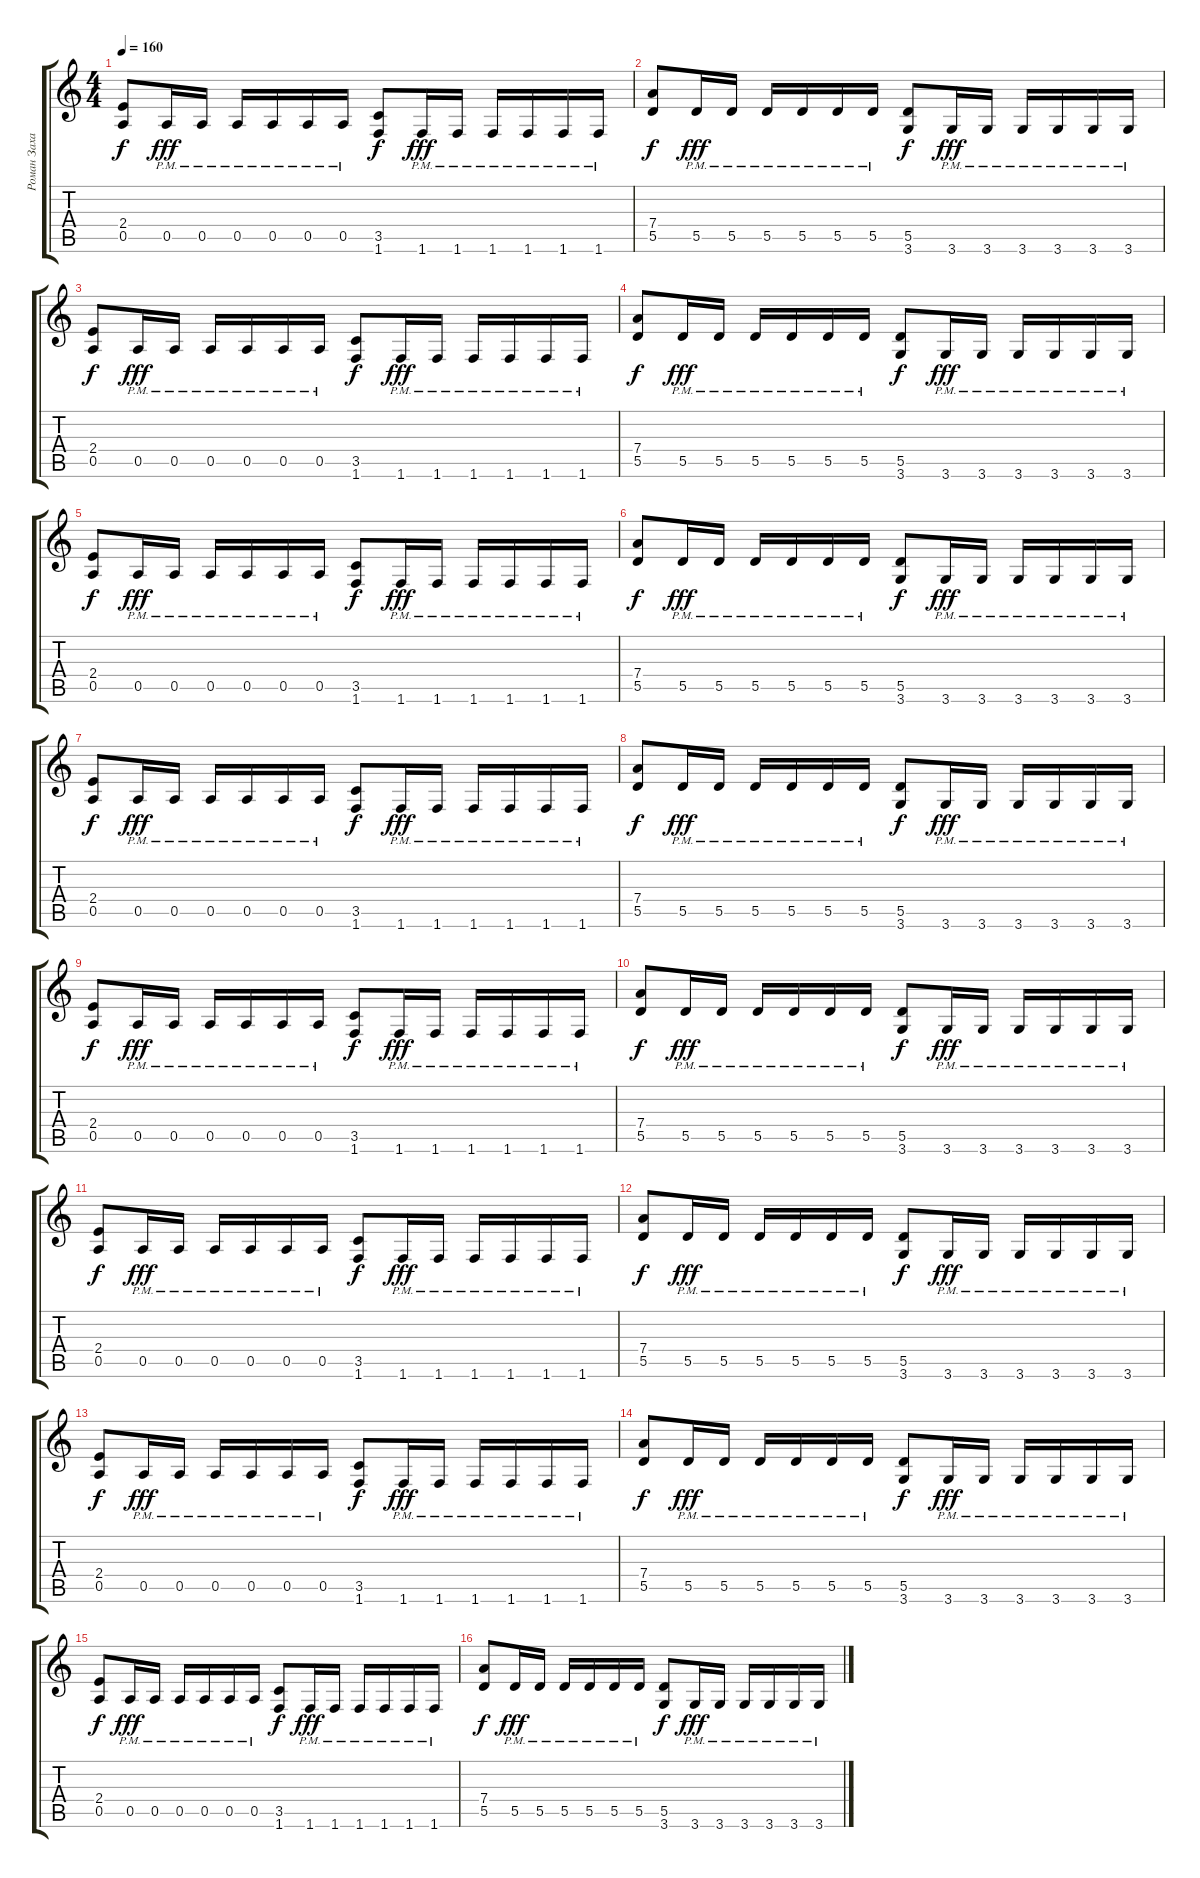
\track ("Роман Захаров" "Роман Заха") {instrument distortionguitar}
\staff {score tabs}
\tuning (E4 B3 G3 D3 A2 E2) {hide}
\ts (4 4)
\tempo 160
\clef g2
\ks c
(2.4 0.5).8{dy f} 0.5{pm}.16{dy fff} 0.5{pm}.16 0.5{pm}.16 0.5{pm}.16 0.5{pm}.16 0.5{pm}.16 (3.5 1.6).8{dy f} 1.6{pm}.16{dy fff} 1.6{pm}.16 1.6{pm}.16 1.6{pm}.16 1.6{pm}.16 1.6{pm}.16 |
(7.4 5.5).8{dy f} 5.5{pm}.16{dy fff} 5.5{pm}.16 5.5{pm}.16 5.5{pm}.16 5.5{pm}.16 5.5{pm}.16 (5.5 3.6).8{dy f} 3.6{pm}.16{dy fff} 3.6{pm}.16 3.6{pm}.16 3.6{pm}.16 3.6{pm}.16 3.6{pm}.16 |
(2.4 0.5).8{dy f balance 16} 0.5{pm}.16{dy fff} 0.5{pm}.16 0.5{pm}.16 0.5{pm}.16 0.5{pm}.16 0.5{pm}.16 (3.5 1.6).8{dy f} 1.6{pm}.16{dy fff} 1.6{pm}.16 1.6{pm}.16 1.6{pm}.16 1.6{pm}.16 1.6{pm}.16 |
(7.4 5.5).8{dy f} 5.5{pm}.16{dy fff} 5.5{pm}.16 5.5{pm}.16 5.5{pm}.16 5.5{pm}.16 5.5{pm}.16 (5.5 3.6).8{dy f} 3.6{pm}.16{dy fff} 3.6{pm}.16 3.6{pm}.16 3.6{pm}.16 3.6{pm}.16 3.6{pm}.16 |
(2.4 0.5).8{dy f} 0.5{pm}.16{dy fff} 0.5{pm}.16 0.5{pm}.16 0.5{pm}.16 0.5{pm}.16 0.5{pm}.16 (3.5 1.6).8{dy f} 1.6{pm}.16{dy fff} 1.6{pm}.16 1.6{pm}.16 1.6{pm}.16 1.6{pm}.16 1.6{pm}.16 |
(7.4 5.5).8{dy f} 5.5{pm}.16{dy fff} 5.5{pm}.16 5.5{pm}.16 5.5{pm}.16 5.5{pm}.16 5.5{pm}.16 (5.5 3.6).8{dy f} 3.6{pm}.16{dy fff} 3.6{pm}.16 3.6{pm}.16 3.6{pm}.16 3.6{pm}.16 3.6{pm}.16 |
(2.4 0.5).8{dy f} 0.5{pm}.16{dy fff} 0.5{pm}.16 0.5{pm}.16 0.5{pm}.16 0.5{pm}.16 0.5{pm}.16 (3.5 1.6).8{dy f} 1.6{pm}.16{dy fff} 1.6{pm}.16 1.6{pm}.16 1.6{pm}.16 1.6{pm}.16 1.6{pm}.16 |
(7.4 5.5).8{dy f} 5.5{pm}.16{dy fff} 5.5{pm}.16 5.5{pm}.16 5.5{pm}.16 5.5{pm}.16 5.5{pm}.16 (5.5 3.6).8{dy f} 3.6{pm}.16{dy fff} 3.6{pm}.16 3.6{pm}.16 3.6{pm}.16 3.6{pm}.16 3.6{pm}.16 |
(2.4 0.5).8{dy f} 0.5{pm}.16{dy fff} 0.5{pm}.16 0.5{pm}.16 0.5{pm}.16 0.5{pm}.16 0.5{pm}.16 (3.5 1.6).8{dy f} 1.6{pm}.16{dy fff} 1.6{pm}.16 1.6{pm}.16 1.6{pm}.16 1.6{pm}.16 1.6{pm}.16 |
(7.4 5.5).8{dy f} 5.5{pm}.16{dy fff} 5.5{pm}.16 5.5{pm}.16 5.5{pm}.16 5.5{pm}.16 5.5{pm}.16 (5.5 3.6).8{dy f} 3.6{pm}.16{dy fff} 3.6{pm}.16 3.6{pm}.16 3.6{pm}.16 3.6{pm}.16 3.6{pm}.16 |
(2.4 0.5).8{dy f balance 8} 0.5{pm}.16{dy fff} 0.5{pm}.16 0.5{pm}.16 0.5{pm}.16 0.5{pm}.16 0.5{pm}.16 (3.5 1.6).8{dy f} 1.6{pm}.16{dy fff} 1.6{pm}.16 1.6{pm}.16 1.6{pm}.16 1.6{pm}.16 1.6{pm}.16 |
(7.4 5.5).8{dy f} 5.5{pm}.16{dy fff} 5.5{pm}.16 5.5{pm}.16 5.5{pm}.16 5.5{pm}.16 5.5{pm}.16 (5.5 3.6).8{dy f} 3.6{pm}.16{dy fff} 3.6{pm}.16 3.6{pm}.16 3.6{pm}.16 3.6{pm}.16 3.6{pm}.16 |
(2.4 0.5).8{dy f} 0.5{pm}.16{dy fff} 0.5{pm}.16 0.5{pm}.16 0.5{pm}.16 0.5{pm}.16 0.5{pm}.16 (3.5 1.6).8{dy f} 1.6{pm}.16{dy fff} 1.6{pm}.16 1.6{pm}.16 1.6{pm}.16 1.6{pm}.16 1.6{pm}.16 |
(7.4 5.5).8{dy f} 5.5{pm}.16{dy fff} 5.5{pm}.16 5.5{pm}.16 5.5{pm}.16 5.5{pm}.16 5.5{pm}.16 (5.5 3.6).8{dy f} 3.6{pm}.16{dy fff} 3.6{pm}.16 3.6{pm}.16 3.6{pm}.16 3.6{pm}.16 3.6{pm}.16 |
(2.4 0.5).8{dy f} 0.5{pm}.16{dy fff} 0.5{pm}.16 0.5{pm}.16 0.5{pm}.16 0.5{pm}.16 0.5{pm}.16 (3.5 1.6).8{dy f} 1.6{pm}.16{dy fff} 1.6{pm}.16 1.6{pm}.16 1.6{pm}.16 1.6{pm}.16 1.6{pm}.16 |
(7.4 5.5).8{dy f} 5.5{pm}.16{dy fff} 5.5{pm}.16 5.5{pm}.16 5.5{pm}.16 5.5{pm}.16 5.5{pm}.16 (5.5 3.6).8{dy f} 3.6{pm}.16{dy fff} 3.6{pm}.16 3.6{pm}.16 3.6{pm}.16 3.6{pm}.16 3.6{pm}.16
